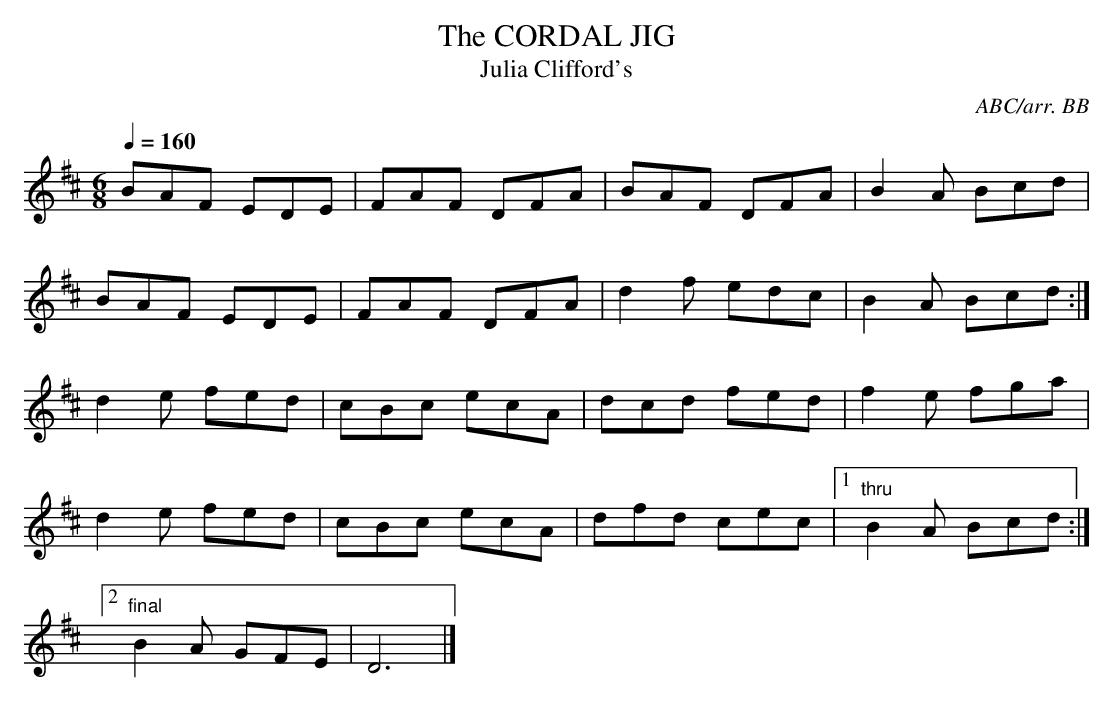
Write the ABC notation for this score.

X:1
T:CORDAL JIG, The
T:Julia Clifford's
C:ABC/arr. BB
Q:1/4=160
L:1/8
M:6/8
K:D
BAF EDE|FAF DFA|BAF DFA|B2A Bcd|
BAF EDE|FAF DFA|d2f edc|B2A Bcd:|
d2e fed|cBc ecA|dcd fed|f2e fga|
d2e fed|cBc ecA|dfd cec|1 "thru"B2A Bcd:|
[2 "final"B2A GFE|D6|]
